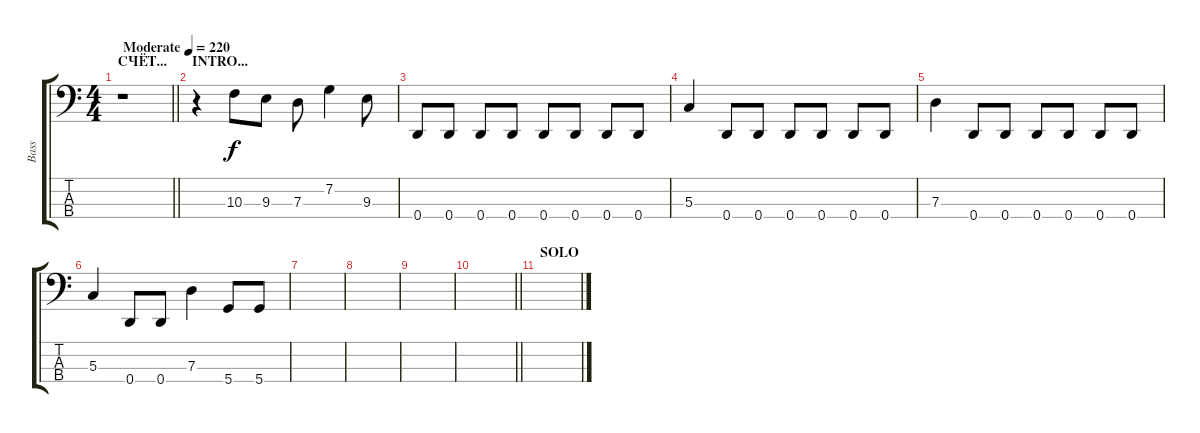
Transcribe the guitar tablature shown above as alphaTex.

\track ("Bass" "Bass") {instrument electricbassfinger}
\staff {score tabs}
\tuning (F2 C2 G1 D1) {hide}
\ts (4 4)
\section ("" "СЧЁТ...")
\tempo (220 "Moderate")
\clef f4
\barLineRight lightlight
\ks c
r.1{dy f instrument electricbassfinger} |
\section ("" "INTRO...")
r.4 10.3.8 9.3.8 7.3.8 7.2.4 9.3.8 |
0.4.8 0.4.8 0.4.8 0.4.8 0.4.8 0.4.8 0.4.8 0.4.8 |
5.3.4 0.4.8 0.4.8 0.4.8 0.4.8 0.4.8 0.4.8 |
7.3.4 0.4.8 0.4.8 0.4.8 0.4.8 0.4.8 0.4.8 |
5.3.4 0.4.8 0.4.8 7.3.4 5.4.8 5.4.8 |
|
|
|
\barLineRight lightlight
|
\section ("" "SOLO")
